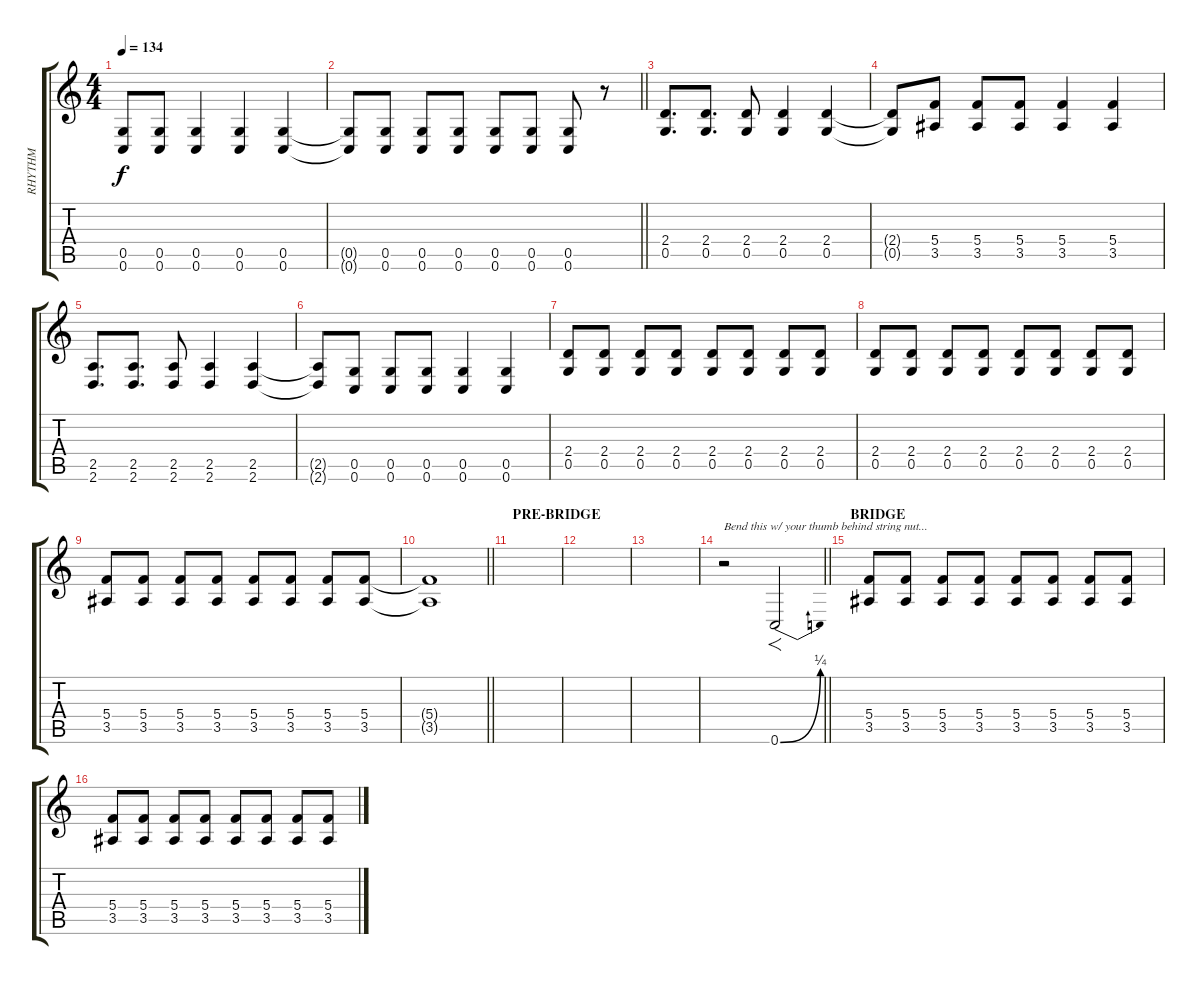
\track ("RHYTHM" "RHYTHM") {instrument distortionguitar}
\staff {score tabs}
\tuning (D4 A3 F3 C3 G2 C2) {hide}
\ts (4 4)
\tempo 134
\clef g2
\ks c
(0.5 0.6).8{dy f} (0.5 0.6).8 (0.5 0.6).4 (0.5 0.6).4 (0.5 0.6).4 |
\barLineRight lightlight
(0.5{t} 0.6{t}).8 (0.5 0.6).8 (0.5 0.6).8 (0.5 0.6).8 (0.5 0.6).8 (0.5 0.6).8 (0.5 0.6).8 r.8 |
\section ("" "")
(2.4 0.5).8{d} (2.4 0.5).8{d} (2.4 0.5).8 (2.4 0.5).4 (2.4 0.5).4 |
(2.4{t} 0.5{t}).8 (5.4 3.5).8 (5.4 3.5).8 (5.4 3.5).8 (5.4 3.5).4 (5.4 3.5).4 |
(2.5 2.6).8{d} (2.5 2.6).8{d} (2.5 2.6).8 (2.5 2.6).4 (2.5 2.6).4 |
(2.5{t} 2.6{t}).8 (0.5 0.6).8 (0.5 0.6).8 (0.5 0.6).8 (0.5 0.6).4 (0.5 0.6).4 |
(2.4 0.5).8 (2.4 0.5).8 (2.4 0.5).8 (2.4 0.5).8 (2.4 0.5).8 (2.4 0.5).8 (2.4 0.5).8 (2.4 0.5).8 |
(2.4 0.5).8 (2.4 0.5).8 (2.4 0.5).8 (2.4 0.5).8 (2.4 0.5).8 (2.4 0.5).8 (2.4 0.5).8 (2.4 0.5).8 |
(5.4 3.5).8 (5.4 3.5).8 (5.4 3.5).8 (5.4 3.5).8 (5.4 3.5).8 (5.4 3.5).8 (5.4 3.5).8 (5.4 3.5).8 |
\barLineRight lightlight
(5.4{t} 3.5{t}).1 |
\section ("" "PRE-BRIDGE")
|
|
|
\barLineRight lightlight
r.2{txt "Bend this w/ your thumb behind string nut..."} 0.6{be (bend 0 0 60 1)}.2{f} |
\section ("" "BRIDGE")
(5.4 3.5).8 (5.4 3.5).8 (5.4 3.5).8 (5.4 3.5).8 (5.4 3.5).8 (5.4 3.5).8 (5.4 3.5).8 (5.4 3.5).8 |
(5.4 3.5).8 (5.4 3.5).8 (5.4 3.5).8 (5.4 3.5).8 (5.4 3.5).8 (5.4 3.5).8 (5.4 3.5).8 (5.4 3.5).8
